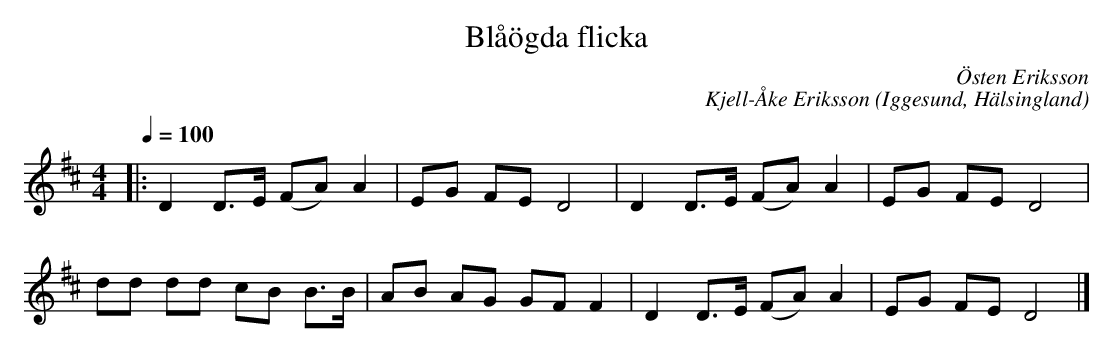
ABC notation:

X:1
T:Blåögda flicka
C:Östen Eriksson
C:Kjell-Åke Eriksson
O:Iggesund, Hälsingland
L:1/8
Q:1/4=100
M:4/4
K:D
|: D2 D>E (FA) A2 | EG FE D4 | D2 D>E (FA) A2 | EG FE D4 |
dd dd cB B>B | AB AG GF F2 | D2 D>E (FA) A2 | EG FE D4 |]
